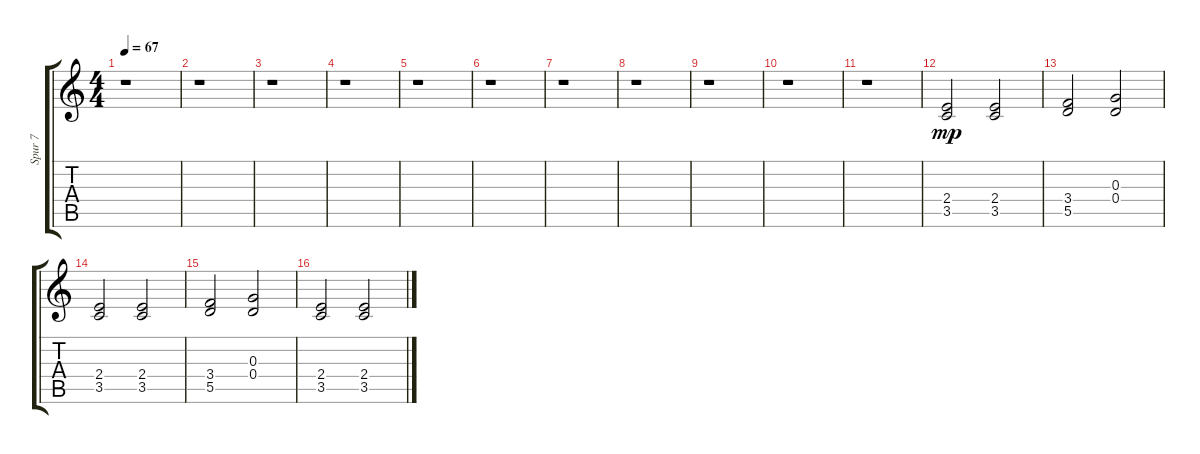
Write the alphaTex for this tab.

\track ("Spur 7" "Spur 7") {instrument overdrivenguitar}
\staff {score tabs}
\tuning (E4 B3 G3 D3 A2 E2) {hide}
\ts (4 4)
\tempo 67
\clef g2
\ks c
r.1{dy f} |
r.1 |
r.1 |
r.1 |
r.1 |
r.1 |
r.1 |
r.1 |
r.1 |
r.1 |
r.1 |
(2.4 3.5).2{dy mp} (2.4 3.5).2 |
(3.4 5.5).2 (0.3 0.4).2 |
(2.4 3.5).2 (2.4 3.5).2 |
(3.4 5.5).2 (0.3 0.4).2 |
(2.4 3.5).2 (2.4 3.5).2
